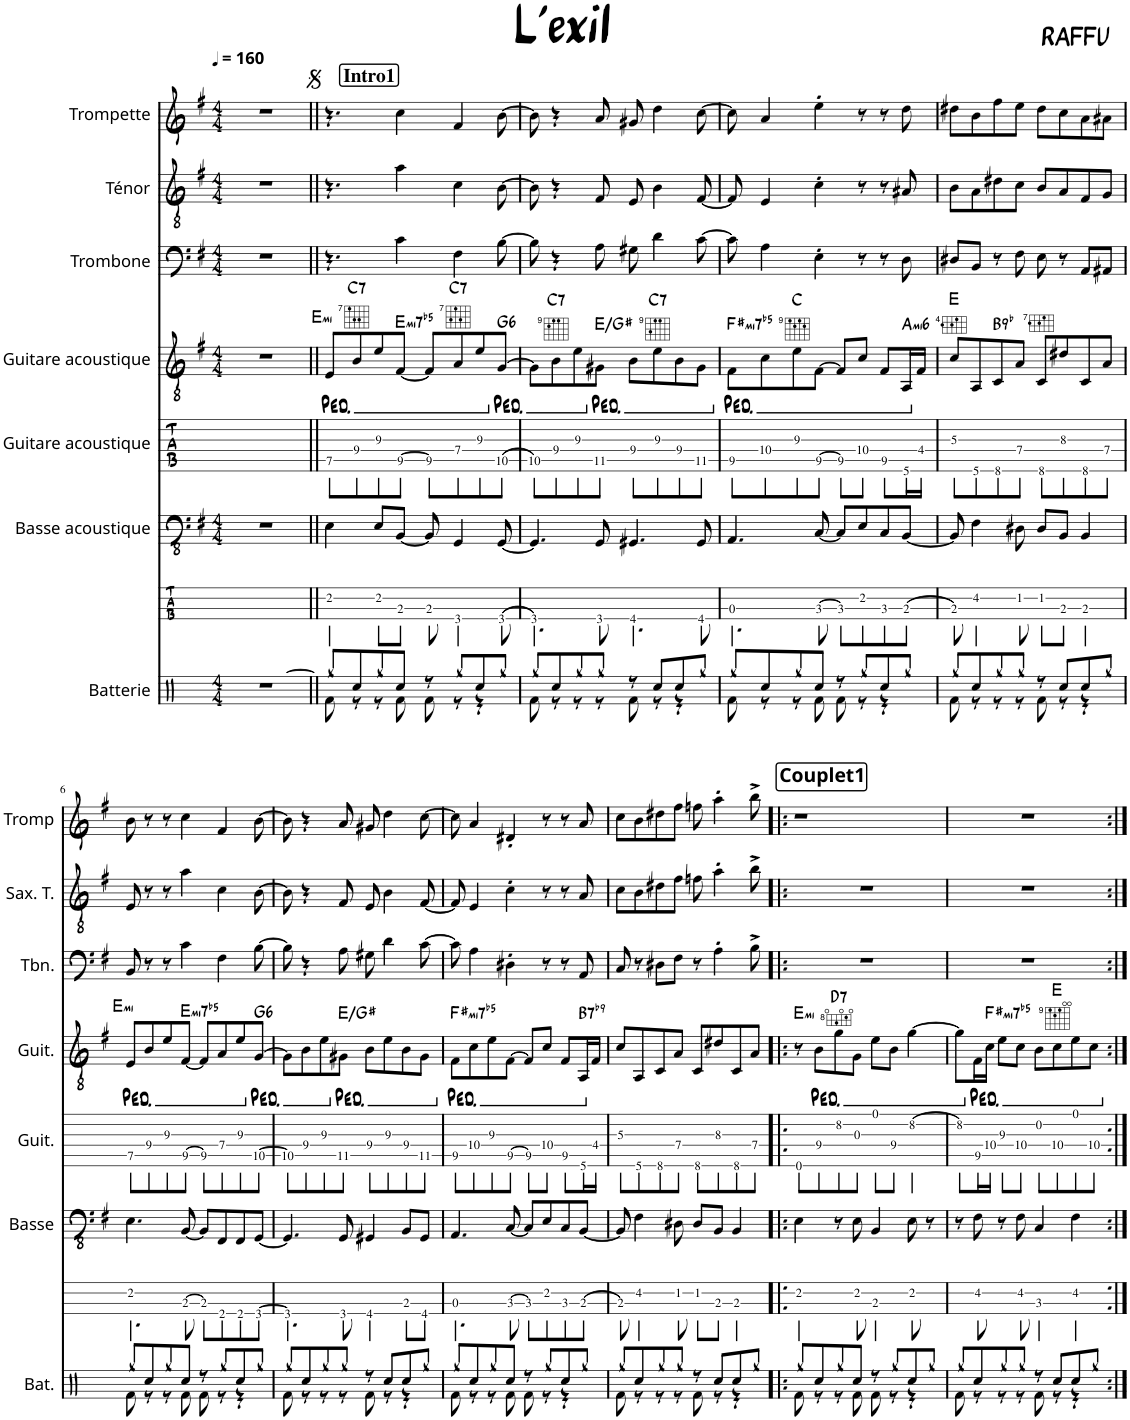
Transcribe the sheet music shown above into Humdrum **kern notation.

**kern	**kern	**kern	**kern	**kern	**harte	**kern	**kern	**kern
*part8	*part7	*part6	*part5	*part4	*part4	*part3	*part2	*part1
*staff8	*staff7	*staff6	*staff5	*staff4	*	*staff3	*staff2	*staff1
*I"Batterie	*I"Basse électrique (Tablature)	*I"Basse acoustique	*I"Guitare acoustique	*I"Guitare acoustique	*	*I"Trombone	*I"Ténor	*I"Trompette
*I'Bat.	*	*I'Basse	*I'Guit.	*I'Guit.	*	*I'Tbn.	*	*I'Tromp
*	*stria4	*	*stria6	*	*	*	*	*
*clefX	*	*clefFv4	*	*clefGv2	*	*clefF4	*clefGv2	*clefG2
*	*	*	*	*	*	*	*ITrd8c14	*ITrd1c2
*k[]	*k[f#]	*k[f#]	*k[f#]	*k[f#]	*	*k[f#]	*k[f#]	*k[f#]
*M4/4	*M4/4	*M4/4	*M4/4	*M4/4	*	*M4/4	*M4/4	*M4/4
*MM160	*MM160	*MM160	*MM160	*MM160	*	*MM160	*MM160	*MM160
=1	=1	=1	=1	=1	=1	=1	=1	=1
1r	1r	1r	1r	1r	.	1r	1r	1r
!!LO:REH:place=s1:a:B:cj:fs=14:t=Intro1
=2||	=2||	=2||	=2||	=2||	=2||	=2||	=2||	=2||
*^	*	*	*	*	*	*	*	*
*	*	*	*	*	*ped	*	*	*	*
!	!	!	!	!	!	!LO:H:kt=mi	!	!	!
8Rgg/L	8Rf\	4EE\	4EE\	8E\L	8E/L	E:min	4.r	4.r	4.r
!	!	!	!	!	!	!LO:H:kt=7	!	!	!
8Rcc/	8r	.	.	8B\	8B/	C:7	.	.	.
8Rgg/	8r	8EE\L	8EE/L	8e\	8e/	.	.	.	.
!	!	!	!	!	!	!LO:H:kt=mi7b5	!	!	!
8Rcc/J	8Rf\	[8BBB\J	[8BBB/J	[8F#\J	[8F#/J	E:hdim7	4c\	4a\	4cc\
8r	8Rf\	8BBB\]	8BBB/]	8F#\L]	8F#/L]	.	.	.	.
!	!	!	!	!	!	!LO:H:kt=7	!	!	!
8Rgg/L	8r	4GGG\	4GGG/	8A\	8A/	C:7	4F#\	4c\	4f#/
8Rcc/	4r	.	.	8e\	8e/	.	.	.	.
*	*	*	*	*	*Xped	*	*	*	*
*	*	*	*	*	*ped	*	*	*	*
!	!	!	!	!	!	!LO:H:kt=6	!	!	!
8Rgg/J	.	[8GGG\	[8GGG/	[8G\J	[8G/J	G:maj6	[8B\	[8B\	[8b\
=3	=3	=3	=3	=3	=3	=3	=3	=3	=3
8Rgg/L	8Rf\	4.GGG\]	4.GGG/]	8G\L]	8G\L]	.	8B\]	8B\]	8b\]
!	!	!	!	!	!	!LO:H:kt=7	!	!	!
8Rcc/	8r	.	.	8B\	8B\	C:7	4r	4r	4r
8Rgg/	8r	.	.	8e\	8e\	.	.	.	.
*	*	*	*	*	*Xped	*	*	*	*
*	*	*	*	*	*ped	*	*	*	*
8Rgg/J	8r	8GGG\	8GGG/	8G#X\J	8G#X\J	E:maj/3	8A\	8F#/	8a/
8r	8Rf\	4.GGG#X\	4.GGG#X/	8B\L	8B\L	.	8G#X\	8E/	8g#X/
!	!	!	!	!	!	!LO:H:kt=7	!	!	!
8Rcc/L	8r	.	.	8e\	8e\	C:7	4d\	4B\	4dd\
8Rcc/	4r	.	.	8B\	8B\	.	.	.	.
8Rgg/J	.	8GGG#\	8GGG#/	8G#\J	8G#\J	.	[8c\	[8F#/	[8cc\
=4	=4	=4	=4	=4	=4	=4	=4	=4	=4
*	*	*	*	*	*Xped	*	*	*	*
*	*	*	*	*	*ped	*	*	*	*
!	!	!	!	!	!	!LO:H:kt=mi7b5	!	!	!
8Rgg/L	8Rf\	4.AAA\	4.AAA/	8F#\L	8F#\L	F#:hdim7	8c\]	8F#/]	8cc\]
8Rcc/	8r	.	.	8c\	8c\	.	4A\	4E/	4a/
8Rgg/	8r	.	.	8e\	8e\	C:maj	.	.	.
8Rcc/J	8Rf\	[8CC\	[8CC/	[8F#\J	[8F#\J	.	4E'\	4c'\	4ee'\
8r	8Rf\	8CC\L]	8CC/L]	8F#\L]	8F#/L]	.	.	.	.
8Rgg/L	8r	8EE\	8EE/	8c\J	8c/J	.	8r	8r	8r
8Rcc/	4r	8CC\	8CC/	8F#\L	8F#/L	.	8r	8r	8r
!	!	!	!	!	!	!LO:H:kt=mi6	!	!	!
8Rgg/J	.	[8BBB\J	[8BBB/J	16AA\L	16AA/L	A:min6	8D\	8A#X/	8dd\
*	*	*	*	*	*Xped	*	*	*	*
.	.	.	.	16F#\JJ	16F#/JJ	.	.	.	.
=5	=5	=5	=5	=5	=5	=5	=5	=5	=5
8Rgg/L	8Rf\	8BBB\]	8BBB/]	8c\L	8c/L	E:maj	8D#X/L	8B\L	8dd#X\L
8Rcc/	8r	4FF#\	4FF#\	8AA\	8AA/	.	8BB/J	8A\	8b\
8Rgg/	8r	.	.	8C\	8C/	B:maj(b9)	8r	8d#X\	8ff#\
8Rgg/J	8r	8DD#X\	8DD#X\	8A\J	8A/J	.	8F#\	8c\J	8ee\J
8r	8Rf\	8DD#\L	8DD#/L	8C\L	8C/L	.	8E\	8B/L	8dd#\L
8Rcc/L	8r	8BBB\J	8BBB/J	8d#X\	8d#X/	.	8r	8A/	8cc\
8Rcc/	4r	4BBB\	4BBB/	8C\	8C/	.	8AA/L	8F#/	8a\
8Rgg/J	.	.	.	8A\J	8A/J	.	8AA#X/J	8G/J	8a#X\J
!!LO:LB:g=z
=6	=6	=6	=6	=6	=6	=6	=6	=6	=6
*	*	*	*	*	*ped	*	*	*	*
!	!	!	!	!	!	!LO:H:kt=mi	!	!	!
8Rgg/L	8Rf\	4.EE\	4.EE\	8E\L	8E/L	E:min	8BB/	8E/	8b\
8Rcc/	8r	.	.	8B\	8B/	.	8r	8r	8r
8Rgg/	8r	.	.	8e\	8e/	.	8r	8r	8r
!	!	!	!	!	!	!LO:H:kt=mi7b5	!	!	!
8Rcc/J	8Rf\	[8BBB\	[8BBB/	[8F#\J	[8F#/J	E:hdim7	4c\	4a\	4cc\
8r	8Rf\	8BBB\L]	8BBB/L]	8F#\L]	8F#/L]	.	.	.	.
8Rgg/L	8r	8FFF#\	8FFF#/	8A\	8A/	.	4F#\	4c\	4f#/
8Rcc/	4r	8FFF#\	8FFF#/	8e\	8e/	.	.	.	.
*	*	*	*	*	*Xped	*	*	*	*
*	*	*	*	*	*ped	*	*	*	*
!	!	!	!	!	!	!LO:H:kt=6	!	!	!
8Rgg/J	.	[8GGG\J	[8GGG/J	[8G\J	[8G/J	G:maj6	[8B\	[8B\	[8b\
=7	=7	=7	=7	=7	=7	=7	=7	=7	=7
8Rgg/L	8Rf\	4.GGG\]	4.GGG/]	8G\L]	8G\L]	.	8B\]	8B\]	8b\]
8Rcc/	8r	.	.	8B\	8B\	.	4r	4r	4r
8Rgg/	8r	.	.	8e\	8e\	.	.	.	.
*	*	*	*	*	*Xped	*	*	*	*
*	*	*	*	*	*ped	*	*	*	*
8Rgg/J	8r	8GGG\	8GGG/	8G#X\J	8G#X\J	E:maj/3	8A\	8F#/	8a/
8r	8Rf\	4GGG#X\	4GGG#X/	8B\L	8B\L	.	8G#X\	8E/	8g#X/
8Rcc/L	8r	.	.	8e\	8e\	.	4d\	4B\	4dd\
8Rcc/	4r	8BBB\L	8BBB/L	8B\	8B\	.	.	.	.
8Rgg/J	.	8GGG#\J	8GGG#/J	8G#\J	8G#\J	.	[8c\	[8F#/	[8cc\
=8	=8	=8	=8	=8	=8	=8	=8	=8	=8
*	*	*	*	*	*Xped	*	*	*	*
*	*	*	*	*	*ped	*	*	*	*
!	!	!	!	!	!	!LO:H:kt=mi7b5	!	!	!
8Rgg/L	8Rf\	4.AAA\	4.AAA/	8F#\L	8F#\L	F#:hdim7	8c\]	8F#/]	8cc\]
8Rcc/	8r	.	.	8c\	8c\	.	4A\	4E/	4a/
8Rgg/	8r	.	.	8e\	8e\	.	.	.	.
8Rcc/J	8Rf\	[8CC\	[8CC/	[8F#\J	[8F#\J	.	4D#X'\	4c'\	4d#X'/
8r	8Rf\	8CC\L]	8CC/L]	8F#\L]	8F#/L]	.	.	.	.
8Rgg/L	8r	8EE\	8EE/	8c\J	8c/J	.	8r	8r	8r
8Rcc/	4r	8CC\	8CC/	8F#\L	8F#/L	.	8r	8r	8r
!	!	!	!	!	!	!LO:H:kt=7	!	!	!
8Rgg/J	.	[8BBB\J	[8BBB/J	16AA\L	16AA/L	B:7(b9)	8AA/	8A/	8a/
*	*	*	*	*	*Xped	*	*	*	*
.	.	.	.	16F#\JJ	16F#/JJ	.	.	.	.
=9	=9	=9	=9	=9	=9	=9	=9	=9	=9
8Rgg/L	8Rf\	8BBB\]	8BBB/]	8c\L	8c/L	.	8C/	8c\L	8cc\L
8Rcc/	8r	4FF#\	4FF#\	8AA\	8AA/	.	8r	8B\	8b\
8Rgg/	8r	.	.	8C\	8C/	.	8D#X\L	8d#X\	8dd#X\
8Rgg/J	8r	8DD#X\	8DD#X\	8A\J	8A/J	.	8F#\J	8f#\J	8ff#\J
8r	8Rf\	8DD#\L	8DD#/L	8C\L	8C/L	.	8r	8fn\	8ffn\
8Rcc/L	8r	8BBB\J	8BBB/J	8d#X\	8d#X/	.	4A'\	4a'\	4aa'\
8Rcc/	4r	4BBB\	4BBB/	8C\	8C/	.	.	.	.
8Rgg/J	.	.	.	8A\J	8A/J	.	8B^\	8b^\	8bb^\
!!LO:REH:place=s1:a:B:cj:fs=14:t=Couplet1
=10!|:	=10!|:	=10!|:	=10!|:	=10!|:	=10!|:	=10!|:	=10!|:	=10!|:	=10!|:
!	!	!	!	!	!	!LO:H:kt=mi	!	!	!
8Rgg/L	8Rf\	4EE\	4EE\	8EE\L	8r	E:min	1r	1r	1r
*	*	*	*	*	*ped	*	*	*	*
8Rcc/	8r	.	.	8B\	8B\L	.	.	.	.
!	!	!	!	!	!	!LO:H:kt=7	!	!	!
8Rgg/	8r	8r	8r	8g\	8g\	D:7	.	.	.
8Rcc/J	8Rf\	8EE\	8EE\	8G\J	8G\J	.	.	.	.
8r	8Rf\	4BBB\	4BBB/	8e\L	8e\L	.	.	.	.
8Rgg/L	8r	.	.	8B\J	8B\J	.	.	.	.
8Rcc/	4r	8EE\	8EE\	[4g\	[4g\	.	.	.	.
8Rgg/J	.	8r	8r	.	.	.	.	.	.
=11	=11	=11	=11	=11	=11	=11	=11	=11	=11
8Rgg/L	8Rf\	8r	8r	8g\L]	8g\L]	.	1r	1r	1r
*	*	*	*	*	*Xped	*	*	*	*
*	*	*	*	*	*ped	*	*	*	*
8Rcc/	8r	8FF#\	8FF#\	16F#\L	16F#\L	.	.	.	.
!	!	!	!	!	!	!LO:H:kt=mi7b5	!	!	!
.	.	.	.	16c\JJ	16c\JJ	F#:hdim7	.	.	.
8Rgg/	8r	8r	8r	8e\L	8e\L	.	.	.	.
8Rgg/J	8r	8FF#\	8FF#\	8c\J	8c\J	.	.	.	.
8r	8Rf\	4CC\	4CC/	8B\L	8B\L	.	.	.	.
8Rcc/L	8r	.	.	8c\	8c\	E:maj	.	.	.
8Rcc/	4r	4FF#\	4FF#\	8e\	8e\	.	.	.	.
8Rgg/J	.	.	.	8c\J	8c\J	.	.	.	.
*v	*v	*	*	*	*	*	*	*	*
*	*	*	*	*Xped	*	*	*	*
=:|!	=:|!	=:|!	=:|!	=:|!	=:|!	=:|!	=:|!	=:|!
*-	*-	*-	*-	*-	*-	*-	*-	*-
